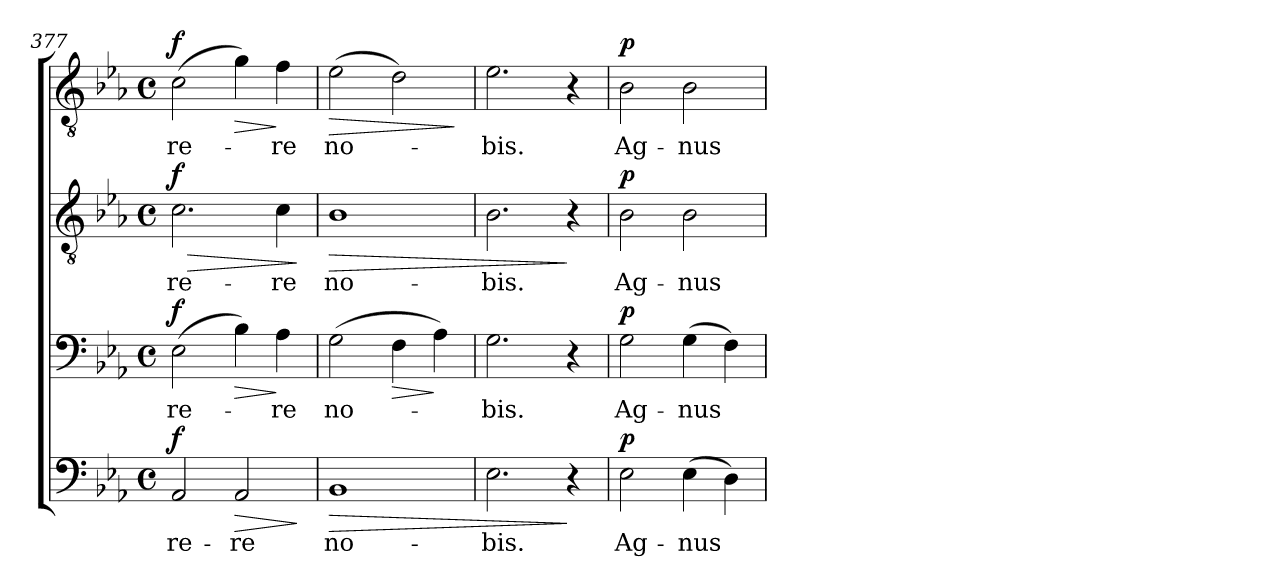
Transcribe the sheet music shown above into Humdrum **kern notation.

**kern	**text	**dynam	**kern	**text	**dynam	**kern	**text	**dynam	**kern	**text	**dynam
*part4	*part4	*part4	*part3	*part3	*part3	*part2	*part2	*part2	*part1	*part1	*part1
*staff4	*staff4	*staff4	*staff3	*staff3	*staff3	*staff2	*staff2	*staff2	*staff1	*staff1	*staff1
*clefF4	*	*	*clefF4	*	*	*clefGv2	*	*	*clefGv2	*	*
*k[b-e-a-]	*	*	*k[b-e-a-]	*	*	*k[b-e-a-]	*	*	*k[b-e-a-]	*	*
*E-:	*	*	*E-:	*	*	*E-:	*	*	*E-:	*	*
*M4/4	*	*	*M4/4	*	*	*M4/4	*	*	*M4/4	*	*
*met(c)	*	*	*met(c)	*	*	*met(c)	*	*	*met(c)	*	*
=377	=377	=377	=377	=377	=377	=377	=377	=377	=377	=377	=377
!	!LO:LY:b	!LO:DY:a	!	!LO:LY:b	!LO:DY:a	!	!LO:LY:b	!LO:HP:b	!	!LO:LY:b	!
!	!	!	!	!	!	!	!	!LO:DY:n=1:a	!	!	!LO:DY:a
2AA-/	-re-	f	(>2E-\	-re-	f	2.c\	-re-	> f	(>2c\	-re-	f
!	!LO:LY:b	!LO:HP:b	!	!	!LO:HP:b	!	!	!	!	!	!LO:HP:b
2AA-/	-re	>	4B-\)	.	>	.	.	.	4g\)	.	>
!	!	!	!	!LO:LY:b	!	!	!LO:LY:b	!	!	!LO:LY:b	!
.	.	.	4A-\	-re	]	4c\	-re	.	4f\	-re	]
.	.	]	.	.	.	.	.	]	.	.	.
=378	=378	=378	=378	=378	=378	=378	=378	=378	=378	=378	=378
!	!LO:LY:b	!LO:HP:b	!	!LO:LY:b	!	!	!LO:LY:b	!LO:HP:b	!	!LO:LY:b	!LO:HP:b
1BB-	no-	>	(>2G\	no-	.	1B-	no-	>	(>2e-\	no-	>
!	!	!	!	!	!LO:HP:b	!	!	!	!	!	!
.	.	.	4F\	.	>	.	.	.	2d\)	.	.
.	.	.	4A-\)	.	]	.	.	.	.	.	.
.	.	.	.	.	.	.	.	.	.	.	]
=379	=379	=379	=379	=379	=379	=379	=379	=379	=379	=379	=379
!	!LO:LY:b	!	!	!LO:LY:b	!	!	!LO:LY:b	!	!	!LO:LY:b	!
2.E-\	-bis.	.	2.G\	-bis.	.	2.B-\	-bis.	.	2.e-\	-bis.	.
4r	.	]	4r	.	.	4r	.	]	4r	.	.
=380	=380	=380	=380	=380	=380	=380	=380	=380	=380	=380	=380
!	!LO:LY:b	!LO:DY:a	!	!LO:LY:b	!LO:DY:a	!	!LO:LY:b	!LO:DY:a	!	!LO:LY:b	!LO:DY:a
2E-\	Ag-	p	2G\	Ag-	p	2B-\	Ag-	p	2B-\	Ag-	p
!	!LO:LY:b	!	!	!LO:LY:b	!	!	!LO:LY:b	!	!	!LO:LY:b	!
(>4E-\	-nus	.	(>4G\	-nus	.	2B-\	-nus	.	2B-\	-nus	.
4D\)	.	.	4F\)	.	.	.	.	.	.	.	.
=	=	=	=	=	=	=	=	=	=	=	=
*-	*-	*-	*-	*-	*-	*-	*-	*-	*-	*-	*-
